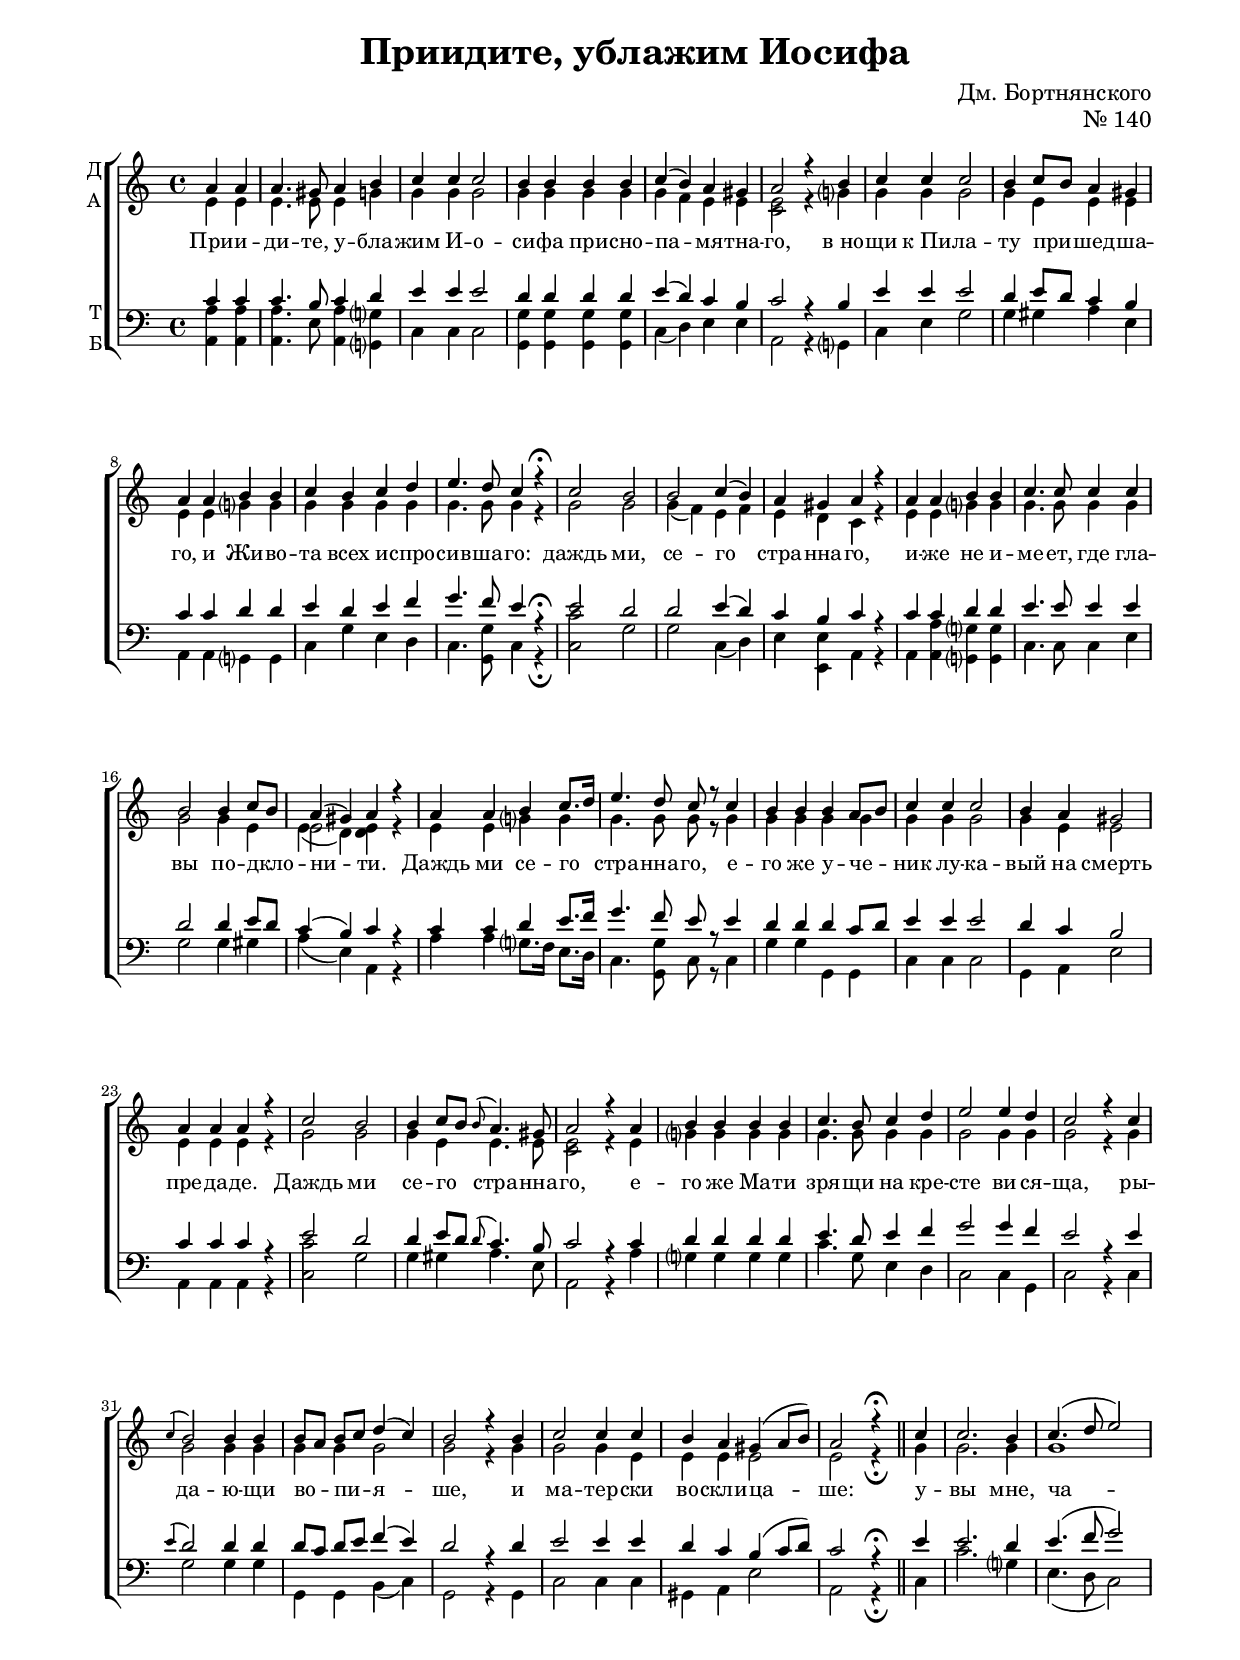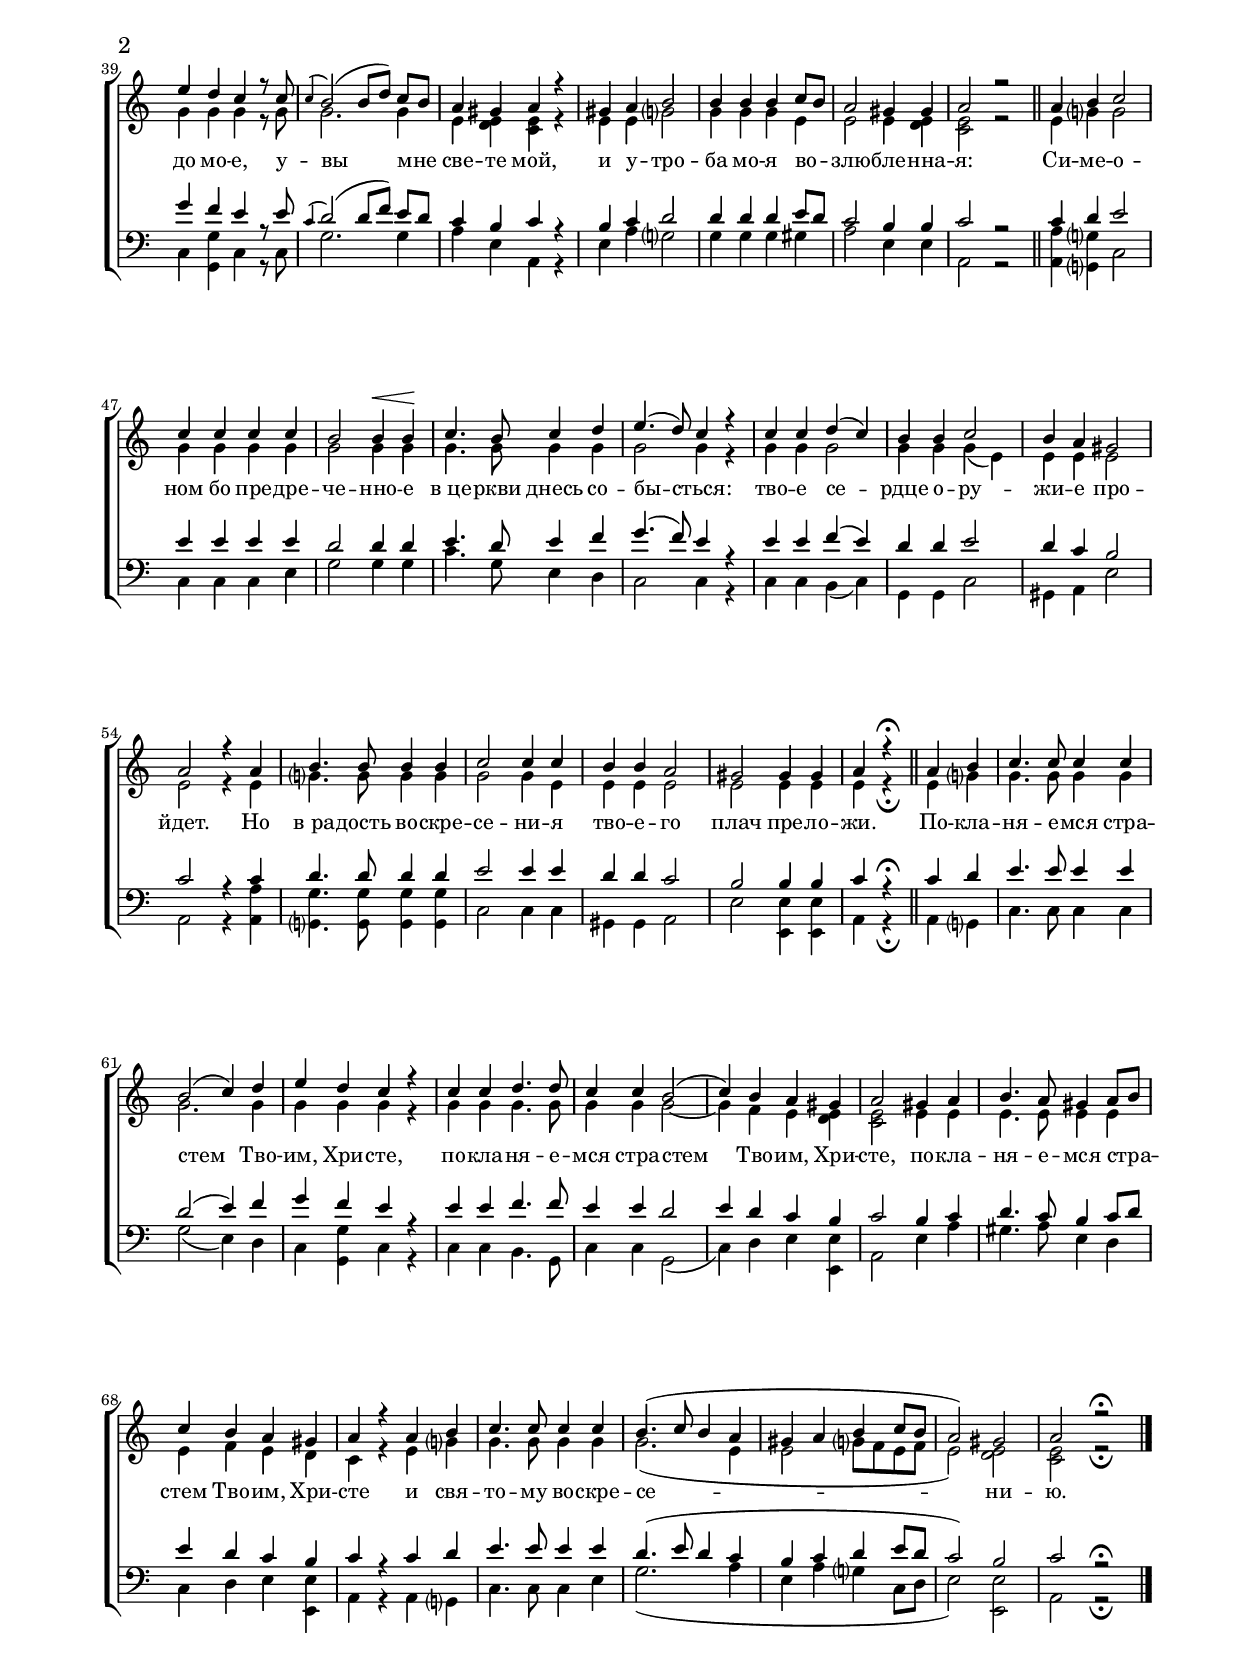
\version "2.18.2"

% закомментируйте строку ниже, чтобы получался pdf с навигацией
#(ly:set-option 'point-and-click #f)
#(ly:set-option 'midi-extension "mid")


global = {
  \key a \minor
  \time 4/4
  \autoBeamOff
  \partial 2
}

sopvoice = \relative c'' {
  \global
  \dynamicUp
  a4 a | a4. gis8 a4 b | c c c2 |
  b4 b b b | c( b) a gis | a2 r4 b |
  c c c2 | b4 c8[ b] a4 gis | a a b b |
  c b c d | e4. d8 c4 r\fermata | c2 b |
  b c4( b) | a gis a r | a a b b |
  
  c4. c8 c4 c | b2 b4 c8[ b] | a4( gis) a r |
  a a b c8.[ d16] | e4. d8 c r c4 |
  b b b a8[ b] | c4 c c2 | b4 a gis2 |
  a4 a a r | c2 b | b4 c8[ b] \appoggiatura b8 a4. gis8 |
  a2 r4 a | b b b b | c4. b8 c4 d |
  e2 e4 d | c2 r4 c | \appoggiatura c4 b2 b4 b | b8[ a] b[ c] d4( c) |
  
  b2 r4 b | c2 c4 c | b a gis( a8[ b]) | a2 r4\fermata \bar "||"
  c4 | c2. b4 | c4.( d8 e2) | e4 d c r8 c |
  \appoggiatura c4 b2( b8[ d]) c[ b] | a4 gis a r | gis a b2 |
  b4 b b c8[ b] | a2 gis4 gis | a2 r \bar "||" a4 b c2 |
  c4 c c c | b2 b4\< b\! | c4. b8 c4 d |
  e4.( d8) c4 r | c c d( c) | b b c2 |
  
  b4 a gis2 | a r4 a | b4. b8 b4 b |
  c2 c4 c | b b a2 | gis gis4 gis | a4 r\fermata \bar "||"
  a b | c4. c8 c4 c | b2( c4) d | e d c r |
  c c d4. d8 | c4 c b2( | c4) b a gis |
  a2 gis4 a | b4. a8 gis4 a8[ b] | c4 b a gis | a r
  a b | c4. c8 c4 c | b4.( c8 b4 a | gis a b c8[ b] | a2) gis | a r\fermata \bar "|."
}

altvoice = \relative c' {
  \global
  e4 e | e4. e8 e4 g | g g g2 |
  g4 g g g | g f e e | <c e>2 r4 g'? |
  g g g2 | g4 e e e | e e g? g |
  g g g g | g4. g8 g4 r | g2 g |
  g4( f) e f | e d c r | e e g? g |
  
  g4. g8 g4 g | g2 g4 e | << { e2 } \new Voice { \voiceFour e4( d) } >> <d e>4 r |
  e4 e g? g | g4. g8 g r g4 |
  g g g g | g g g2 | g4 e e2 |
  e4 e e r | g2 g | g4 e e4. e8 |
  <c e>2 r4 e | g? g g g | g4. g8 g4 g |
  g2 g4 g | g2 r4 g | g2 g4 g | g g g2 |
  
  g2 r4 g4 | g2 g4 e | e e e2 | e2 r4\fermata
  g | g2. g4 | g1 | g4 g g r8 g |
  g2. g4 | e <d e> <c e> r | e e g?2 |
  g4 g g e | e2 e4 <d e> | <c e>2 r | e4 g? g2 |
  g4 g g g | g2 g4 g | g4. g8 g4 g |
  g2 g4 r | g g g2 | g4 g g( e) |
  
  e4 e e2 | e r4 e | g?4. g8 g4 g |
  g2 g4 e | e e e2 | e e4 e | e r\fermata
  e g? | g4. g8 g4 g | g2. g4 | g g g r |
  g g g4. g8 | g4 g g2~ | g4 f e <d e> |
  <c e>2 e4 e | e4. e8 e4 e | e f e d | c r
  e g? | g4. g8 g4 g | g2.( e4 | e2 g?8[ f e f] | e2) <d e> | <c e> r\fermata
}

tenorvoice = \relative c' {
  \global
  \dynamicUp
  c4 c | c4. b8 c4 d | e e e2 |
  d4 d d d | e( d) c b | c2 r4 b |
  e e e2 | d4 e8[ d] c4 b | c c d d |
  e d e f | g4. f8 e4 r\fermata | e2 d |
  d e4( d) | c b c r | c c d d |
  
  e4. e8 e4 e | d2 d4 e8[ d] | c4( b) c r |
  c c d e8.[ f16] | g4. f8 e r e4 |
  d d d c8[ d] | e4 e e2 | d4 c b2 |
  c4 c c r | e2 d | d4 e8[ d] \appoggiatura d8 c4. b8 |
  c2 r4 c | d d d d | e4. d8 e4 f |
  g2 g4 f | e2 r4 e | \appoggiatura e4 d2 d4 d | d8[ c] d[ e] f4( e) |
  
  d2 r4 d | e2 e4 e | d c b( c8[ d]) | c2 r4\fermata
  e4 | e2. d4 | e4.( f8 g2) | g4 f e r8 e |
  \appoggiatura c4 d2( d8[ f]) e[ d] | c4 b c r | b c d2 |
  d4 d d e8[ d] | c2 b4 b | c2 r | c4 d e2 |
  e4 e e e | d2 d4 d | e4. d8 e4 f |
  g4.( f8) e4 r | e e f( e) | d d e2 |
  
  d4 c b2 | c r4 c | d4. d8 d4 d |
  e2 e4 e | d d c2 | b b4 b | c r\fermata
  c d | e4. e8 e4 e | d2( e4) f | g f e r |
  e e f4. f8 | e4 e d2 | e4 d c b |
  c2 b4 c4 | d4. c8 b4 c8[ d] | e4 d c b | c r
  c d | e4. e8 e4 e | d4.( e8 d4 c | b c d e8[ d] | c2) b c r\fermata
}

bassvoice = \relative c {
  \global
  <a a'>4 q | q4. e'8 <a, a'>4 <g? g'?> | c c c2 |
  <g g'>4 q q q | c( d) e e | a,2 r4 g? |
  c e g2 | g4 gis a e | a, a g? g |
  c g' e d | c4. <g g'>8 c4 r\fermata | <c c'>2 g' |
  g c,4( d) | e <e, e'> a r | a <a a'> <g? g'?> <g g'> |
  
  c4. c8 c4 e | g2 g4 gis | a( e) a, r |
  a' a g?8.[ f16] e8.[ d16] c4. <g g'>8 c r c4 |
  g' g g, g | c c c2 | g4 a e'2 |
  a,4 a a r | <c c'>2 g' | g4 gis a4. e8 |
  a,2 r4 a' | g? g g g | c4. g8 e4 d |
  c2 c4 g | c2 r4 c | g'2 g4 g | g, g b( c) |
  
  g2 r4 g | c2 c4 c | gis a e'2 | a, r4\fermata
  c | c'2. g?4 | e4.( d8 c2) | c4 <g g'> c r8 c |
  g'2. g4 | a e a, r | e' a g?2 |
  g4 g g gis | a2 e4 e | a,2 r | <a a'>4 <g? g'?> c2
  c4 c c e | g2 g4 g | c4. g8 e4 d |
  c2 c4 r | c c b( c) | g g c2 |
  
  gis4 a e'2 | a, r4 <a a'> | <g? g'>4. <g g'>8 q4 q |
  c2 c4 c | gis gis a2 | e' <e, e'>4 q | a r\fermata
  a g? | c4. c8 c4 c | g'2( e4) d | c <g g'> c r |
  c c b4. g8 | c4 c g2( | c4) d e <e, e'> |
  a2 e'4 a | gis4. a8 e4 d | c d e <e, e'> | a r 
  a g? | c4. c8 c4 e | g2.( a4 | e a g? c,8[ d] | e2) <e, e'> | a r\fermata
}

text = \lyricmode {
  При -- и -- ди -- те, у -- бла -- жим И -- о --
  си -- фа при -- сно -- па -- мя -- тна -- го, "в но" -- 
  щи "к Пи" -- ла -- ту при -- шед -- ша -- го, и Жи -- во -- 
  та всех и -- спро -- сив -- ша -- го: даждь ми, 
  се -- го стра -- нна -- го, и -- же не и --
  
  ме -- ет, где гла -- вы по -- дкло -- ни -- ти.
  Даждь ми се -- го стра -- нна -- го, е -- 
  го же у -- че -- ник лу -- ка -- вый на смерть 
  пре -- да -- де. Даждь ми се -- го стра -- нна -- 
  го, е -- го же Ма -- ти зря -- щи на кре -- 
  сте ви -- ся -- ща, ры -- да -- ю -- щи во -- пи -- я -- 
  
  ше, и ма -- тер -- ски во -- скли -- ца -- ше: 
  у -- вы мне, ча -- до мо -- е, у -- 
  вы мне све -- те мой, и у -- тро -- 
  ба мо -- я во -- злю -- бле -- нна -- я: Си -- ме -- о -- 
  ном бо пре -- дре -- че -- нно -- е "в це" -- ркви днесь со -- 
  бы -- сться: тво -- е се -- рдце о -- ру -- 
  
  жи -- е про -- йдет. Но "в ра" -- дость во -- скре -- 
  се -- ни -- я тво -- е -- го плач пре -- ло -- жи. 
  По -- кла -- ня -- е -- мся стра -- стем Тво -- им, Хри -- сте, 
  по -- кла -- ня -- е -- мся стра -- стем Тво -- им, Хри -- 
  сте, по -- кла -- ня -- е -- мся стра -- стем Тво -- им, Хри -- сте
  и свя -- то -- му во -- скре -- се -- ни -- ю.
}

 
\bookpart {
  \header {
    title = "Приидите, ублажим Иосифа"
    opus = "№ 140"
    composer = "Дм. Бортнянского"
    %arranger = "перелож для см. хора"
    % Удалить строку версии LilyPond 
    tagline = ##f
  }

  \paper {
    #(set-default-paper-size "a4")
    top-margin = 10
    left-margin = 20
    right-margin = 15
    bottom-margin = 15
    indent = 0
    ragged-bottom = ##f
    ragged-last-bottom = ##f
  }

\score {
  \new ChoirStaff
  <<
    \new Staff \with {
      instrumentName = \markup { \column { "Д" "А"  } }
      midiInstrument = "voice oohs"
    } <<
      \new Voice = "soprano" { \voiceOne \sopvoice }
      \new Voice  = "alto" { \voiceTwo \altvoice }
    >> 
    \new Lyrics \lyricsto "soprano" { \text }
  
    \new Staff \with {
      instrumentName = \markup { \column { "Т" "Б" } }
      midiInstrument = "voice oohs"
    } <<
        \new Voice = "tenor" { \voiceOne \clef bass \tenorvoice }
        \new Voice = "bass" { \voiceTwo \bassvoice }
    >>
  >>
  \layout { 
    #(layout-set-staff-size 17)
  }
  \midi {
    \tempo 4=90
  }
}
}

